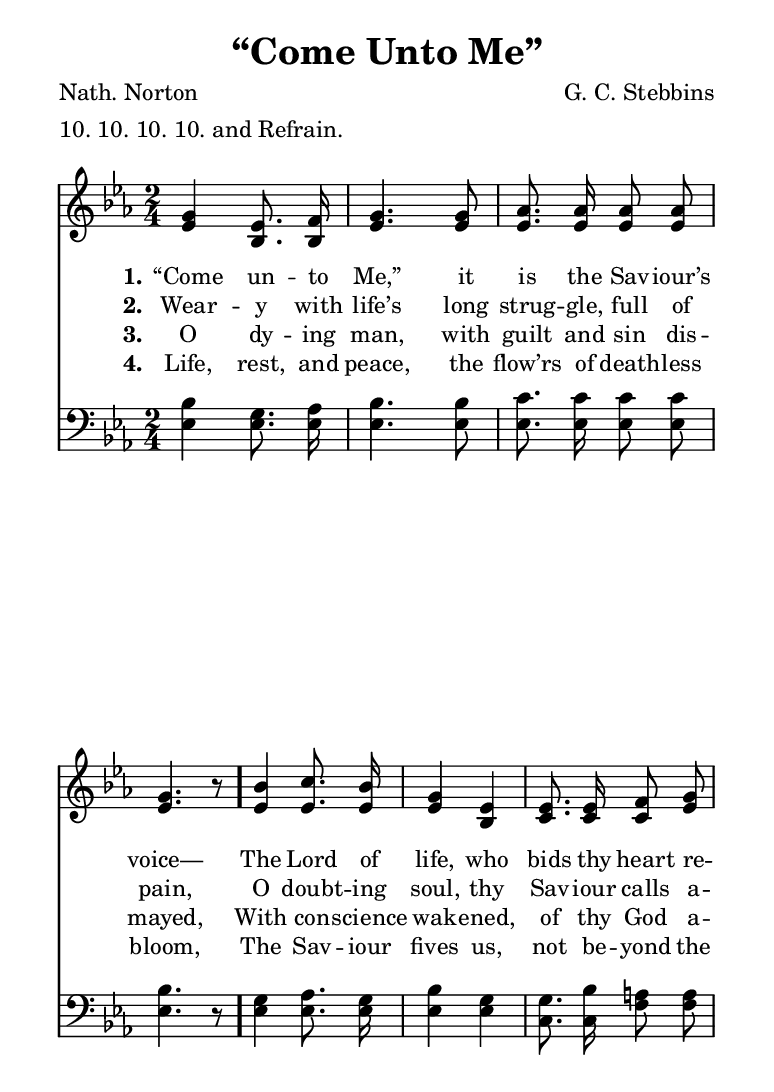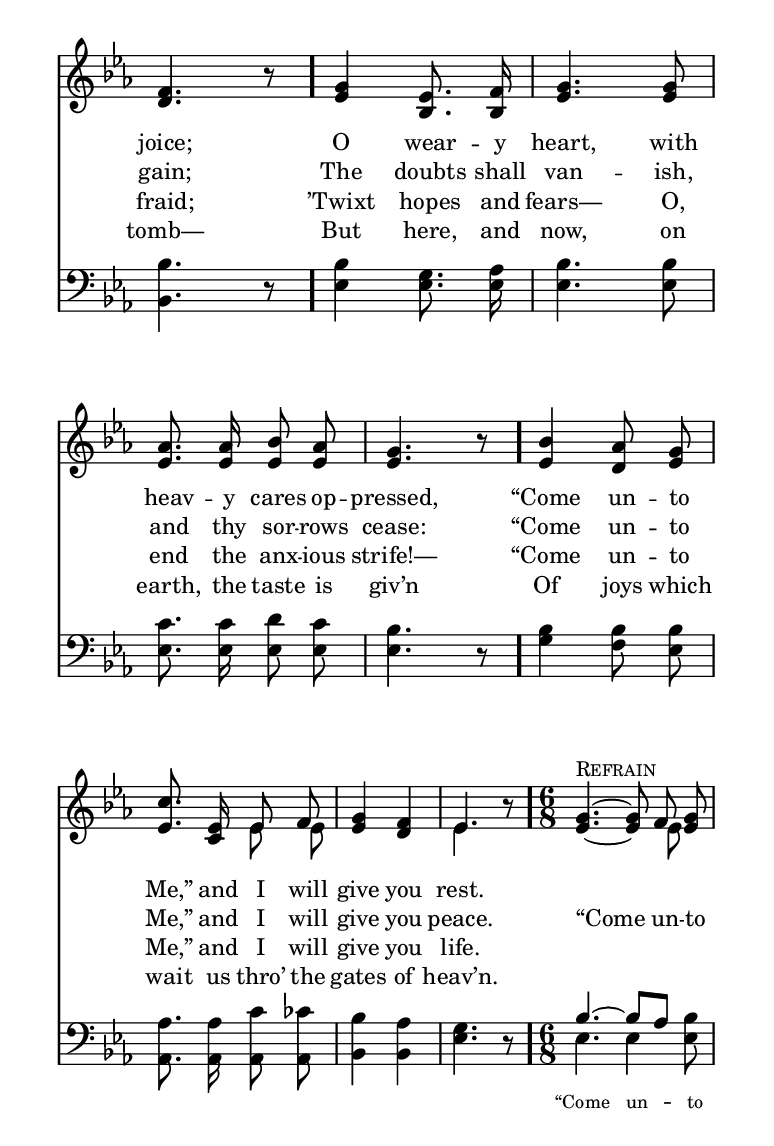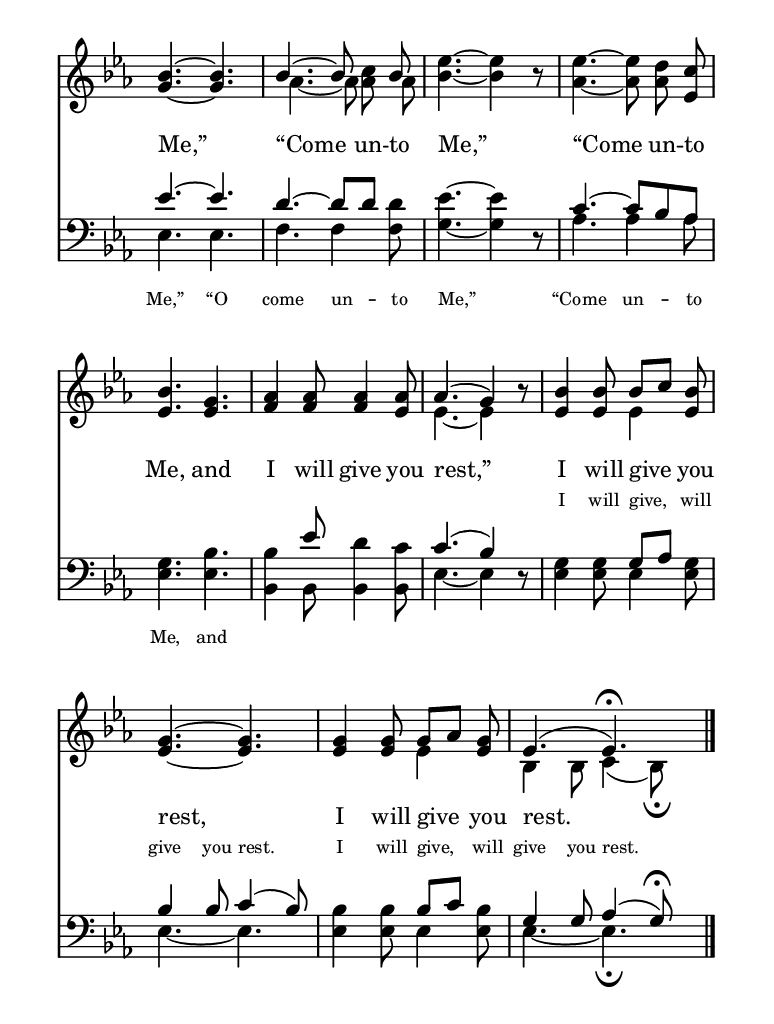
\include "common/global.ily"
\paper {
  \include "common/paper.ily"
  ragged-last-bottom = ##t
  systems-per-page = #(cond (is-eogsized 4) (#t #f))
  system-count = #(cond (is-eogsized 5) (#t #f))
  page-count = #(cond (is-eogsized 2) (#t #f))
}

\header{
  hymnnumber = "6"
  title = "“Come Unto Me”"
  tunename = ""
  meter = "10. 10. 10. 10. and Refrain."
  poet = "Nath. Norton"
  composer = "G. C. Stebbins"
  %copyright = ""
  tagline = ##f
}

% for fermata in MIDI
ta = { \tempo 4=84 }
tb = { \tempo 4=42 }
tc = { \tempo 4=21 }

patternA = { \ta c4 c8. c16       | c4. c8        | c8. c16 c8 c8    | c4. c8                     } % Line 1, 3
patternB = { \ta c4 c8. c16       | c4 c4         | c8. c16 c8 c8    | c4. c8                     } % Line 2
patternC = { \ta c4 c8 c8         | c8. c16 c8 c8 | c4 c4            | c4. c8                     } % Line 4

patternR = { \ta c4. ~ c8 c8 c8   | c4. ~ c4.     | c4. ~ c8 c8 c8   | c4. ~ c4 c8                } % Refrain soprano / alto / tenor 1
patternS = { \ta c4. ~ c8 c8 c8   | c4. c4.       | c4 c8 c4 c8      | c4.( c4) c8                } % Refrain soprano / tenor 2
patternZ = { \ta c4. ~ c8 c8 c8   | c4. c4.       | c4 c8 c4 c8      | c4. ~ c4 c8                } % Refrain alto 2
patternT = { \ta c4 c8 c8[ c8] c8 | c4. ~ c4.     | c4 c8 c8[ c8] c8 | c4.( \tb c4.) \fermata     } % Refrain soprano 3
patternU = { \ta c4 c8 c4 c8      | c4. ~ c4.     | c4 c8 c4 c8      | c4 c8 c4( \tc c8) \fermata } % Refrain alto 3
patternV = { \ta c4 c8 c8[ c8] c8 | c4 c8 c4( c8) | c4 c8 c8[ c8] c8 | c4 c8 c4( \tc c8) \fermata } % Refrain tenor 3
patternW = { \ta c4. c4 c8        | c4. c4.       | c4. c4 c8        | c4. ~ c4 c8                } % Refrain bass 1
patternX = { \ta c4. c4 c8        | c4. c4.       | c4 c8 c4 c8      | c4. ~ c4 c8                } % Refrain bass 2
patternY = { \ta c4 c8 c4 c8      | c4. ~ c4.     | c4 c8 c4 c8      | c4. ~ \tb c4. \fermata     } % Refrain bass 3
patternZ = { \ta c4. ~ c8 c8 c8   | c4. c4.       | c4 c8 c4 c8      | c4. ~ c4 c8                } % Refrain alto 2

global = {
  \include "common/overrides.ily"
  \override Staff.TimeSignature.style = #'numbered
  \time 2/4
  \override Score.MetronomeMark.transparent = ##t
  \ta
  \key ees \major
  %\partial 4.
  \autoBeamOff
}

notesSoprano = {
\global
\relative c'' {

  \changePitch \patternA { g ees f   | g g          | aes aes aes aes | g r   }
  \changePitch \patternB { bes c bes | g ees        | ees ees f g     | f r   }
  \changePitch \patternA { g ees f   | g g          | aes aes bes aes | g r   }
  \changePitch \patternC { bes aes g | c ees, ees f | g f             | ees r }

  \time 6/8
  << s^\markup { \small \caps "Refrain" }
  \changePitch \patternR { g g f g           | bes bes | bes bes c bes   | ees ees r } >>
  \changePitch \patternS { ees ees d c       | bes g   | aes aes aes aes | aes g r   }
  \changePitch \patternT { bes bes bes c bes | g g     | g g g aes g     | ees ees   }


  \bar "|."

}
}

notesAlto = {
\global
\relative e' {

  \changePitch \patternA { ees bes bes | ees ees       | ees ees ees ees | ees r }
  \changePitch \patternB { ees ees ees | ees bes       | c c c ees       | d r   }
  \changePitch \patternA { ees bes bes | ees ees       | ees ees ees ees | ees r }
  \changePitch \patternC { ees d ees   | ees c ees ees | ees d           | ees r }

  \changePitch \patternR { ees ees ees ees | g g     | aes aes aes aes | bes bes r     }
  \changePitch \patternZ { aes aes aes ees | ees ees | f f f ees       | ees ees r     }
  \changePitch \patternU { ees ees ees ees | ees ees | ees ees ees ees | bes bes c bes }

}
}

notesTenor = {
\global
\relative a {

  \changePitch \patternA { bes g aes   | bes bes       | c c c c   | bes r }
  \changePitch \patternB { g aes g     | bes g         | g bes a a | bes r }
  \changePitch \patternA { bes g aes   | bes bes       | c c d c   | bes r }
  \changePitch \patternC { bes bes bes | aes aes c ces | bes aes   | g r   }

  \changePitch \patternR { bes bes aes bes | ees ees       | d d d d           | ees ees r }
  \changePitch \patternS { c c bes aes     | g bes         | bes ees d c       | c bes r   }
  \changePitch \patternV { g g g aes g     | bes bes c bes | bes bes bes c bes | g g aes g }

}
}

notesBass = {
\global
\relative f {

  \changePitch \patternA { ees ees ees | ees ees          | ees ees ees ees | ees r  }
  \changePitch \patternB { ees ees ees | ees ees          | c c f f         | bes, r }
  \changePitch \patternA { ees ees ees | ees ees          | ees ees ees ees | ees r  }
  \changePitch \patternC { g f ees     | aes, aes aes aes | bes bes         | ees r  }

  \changePitch \patternW { ees ees ees     | ees ees | f f f           | g g r     }
  \changePitch \patternX { aes aes aes     | ees ees | bes bes bes bes | ees ees r }
  \changePitch \patternY { ees ees ees ees | ees ees | ees ees ees ees | ees ees   }

}
}

Refrain = \lyricmode {

  “Come un -- to Me,” “Come un -- to Me,”
  “Come un -- to Me, and I will give you rest,”
  I will give you rest, I will give you rest.

}

BassRefrainA = \lyricmode {

  \override LyricText.font-size = #-2
  \repeat unfold 40 { \skip 4 }
  “Come un -- to Me,” “O come un -- to Me,”
  “Come un -- to Me, and

}

TenorRefrainA = \lyricmode {

  \override LyricText.font-size = #-2
  \repeat unfold 58 { \skip 4 }
  I will give, will give you rest.
  I will give, will give you rest.

}

wordsA = \lyricmode {
\set stanza = "1."

  “Come un -- to Me,” it is the Sav -- iour’s voice— \bar "."
  The Lord of life, who bids thy heart re -- joice; \bar "."
  O wear -- y heart, with heav -- y cares op -- pressed, \bar "."
  “Come un -- to Me,” and I will give you rest. \bar "."

}

wordsB = \lyricmode {
\set stanza = "2."

  Wear -- y with life’s long strug -- gle, full of pain,
  O doubt -- ing soul, thy Sav -- iour calls a -- gain;
  The doubts shall van -- ish, and thy sor -- rows cease:
  “Come un -- to Me,” and I will give you peace.

  % This \break appears in the original (eogsized) but unnecessarily prevents
  % the letter variant from laying out on one page.
  %\break
  \Refrain
}

wordsC = \lyricmode {
\set stanza = "3."

  O dy -- ing man, with guilt and sin dis -- mayed,
  With con -- science wak -- ened, of thy God a -- fraid;
  ’Twixt hopes and fears— O, end the anx -- ious strife!—
  “Come un -- to Me,” and I will give you life.

}

wordsD = \lyricmode {
\set stanza = "4."

  Life, rest, and peace, the flow’rs of death -- less bloom,
  The Sav -- iour fives us, not be -- yond the tomb—
  But here, and now, on earth, the taste is giv’n
  Of joys which wait us thro’ the gates of heav’n.

}


\score {
  \context ChoirStaff <<
    \context Staff = upper <<
      \set Staff.autoBeaming = ##f
      \set ChoirStaff.systemStartDelimiter = #'SystemStartBar
      \set ChoirStaff.printPartCombineTexts = ##f
      \partcombine #'(2 . 9) \notesSoprano \notesAlto
      \context NullVoice = sopranos { \voiceOne << \notesSoprano >> }
      \context NullVoice = altos { \voiceTwo << \notesAlto >> }
      \context Lyrics = one   \lyricsto sopranos \wordsA
      \context Lyrics = two   \lyricsto sopranos \wordsB
      \context Lyrics = three \lyricsto sopranos \wordsC
      \context Lyrics = four  \lyricsto sopranos \wordsD
    >>
    \context Staff = men <<
      \clef bass
      \set ChoirStaff.printPartCombineTexts = ##f
      \partcombine #'(2 . 9) \notesTenor \notesBass
      \context NullVoice = tenors { \voiceOne << \notesTenor >> }
      \context NullVoice = basses { \voiceTwo << \notesBass >> }
    >>
  \new Lyrics \with { alignAboveContext = men } \lyricsto tenors \TenorRefrainA
  \new Lyrics \with { alignBelowContext = men } \lyricsto basses \BassRefrainA
  >>
  \layout {
    \include "common/layout.ily"
  }
  \midi{
    \include "common/midi.ily"
  }
}

\version "2.19.49"  % necessary for upgrading to future LilyPond versions.

% vi:set et ts=2 sw=2 ai nocindent syntax=lilypond:
